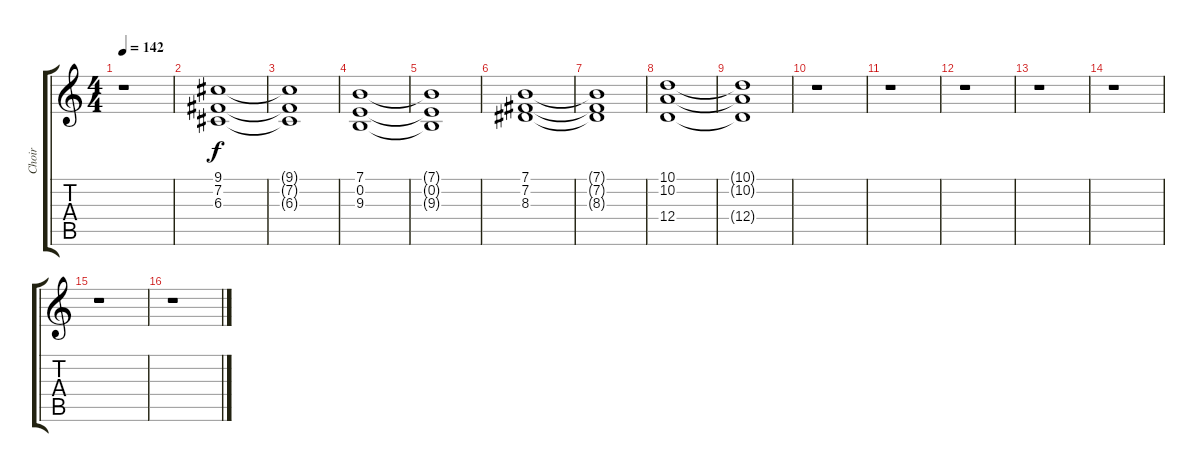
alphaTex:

\track ("Choir" "Choir") {instrument choiraahs}
\staff {score tabs}
\tuning (E4 B3 G3 D3 A2 E2) {hide}
\ts (4 4)
\tempo 142
\clef g2
\ks c
r.1{dy f instrument choiraahs} |
(9.1 7.2 6.3).1 |
(9.1{t} 7.2{t} 6.3{t}).1 |
(7.1 0.2 9.3).1 |
(7.1{t} 0.2{t} 9.3{t}).1 |
(7.1 7.2 8.3).1 |
(7.1{t} 7.2{t} 8.3{t}).1 |
(10.1 10.2 12.4).1 |
(10.1{t} 10.2{t} 12.4{t}).1 |
r.1 |
r.1 |
r.1 |
r.1 |
r.1 |
r.1 |
r.1
